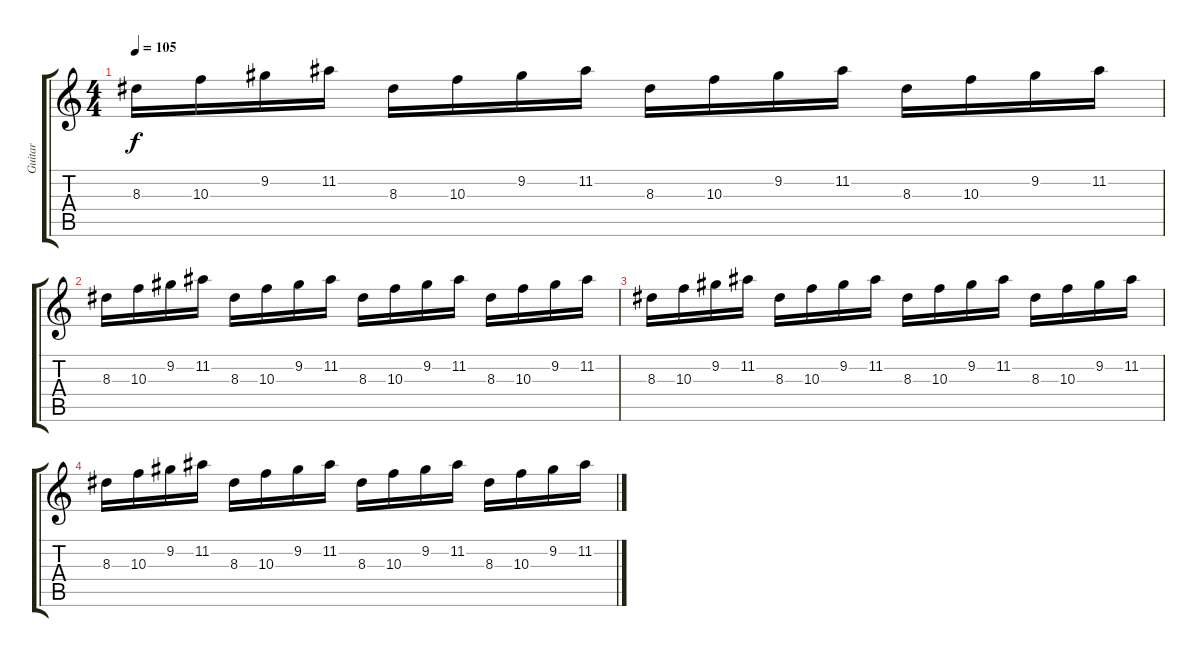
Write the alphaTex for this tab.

\track ("Guitar" "Guitar") {instrument overdrivenguitar}
\staff {score tabs}
\tuning (E4 B3 G3 D3 A2 E2) {hide}
\ts (4 4)
\tempo 105
\clef g2
\ks c
8.3.16{dy f volume 9} 10.3.16{volume 5} 9.2.16 11.2.16 8.3.16 10.3.16 9.2.16 11.2.16 8.3.16 10.3.16 9.2.16 11.2.16 8.3.16 10.3.16 9.2.16 11.2.16 |
8.3.16 10.3.16 9.2.16 11.2.16 8.3.16 10.3.16 9.2.16 11.2.16 8.3.16 10.3.16 9.2.16 11.2.16 8.3.16 10.3.16 9.2.16 11.2.16 |
8.3.16{volume 0} 10.3.16 9.2.16 11.2.16 8.3.16 10.3.16 9.2.16 11.2.16 8.3.16 10.3.16 9.2.16 11.2.16 8.3.16 10.3.16 9.2.16 11.2.16 |
8.3.16{volume 0} 10.3.16 9.2.16 11.2.16 8.3.16 10.3.16 9.2.16 11.2.16 8.3.16 10.3.16 9.2.16 11.2.16 8.3.16 10.3.16 9.2.16 11.2.16
